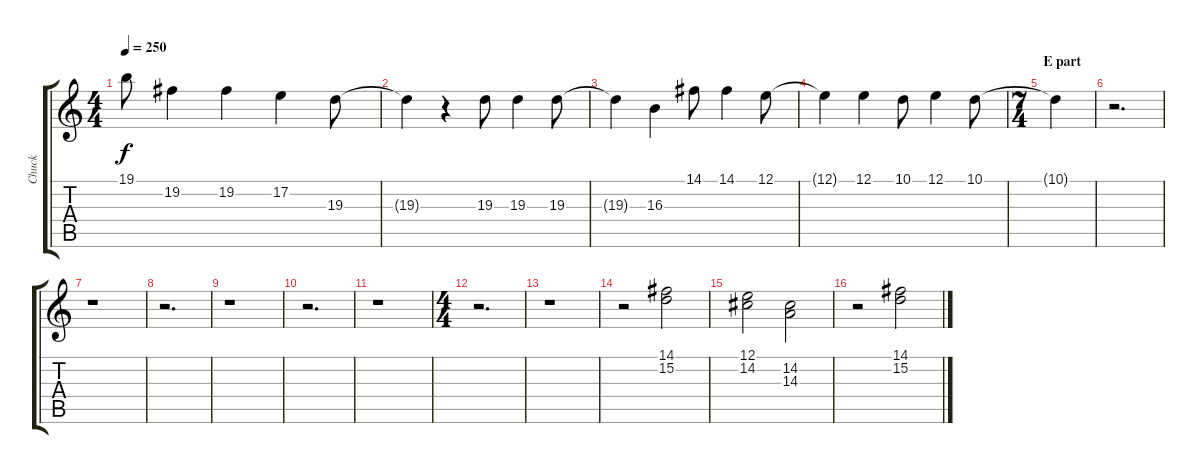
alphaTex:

\track ("Chuck" "Chuck") {instrument lead6voice}
\staff {score tabs}
\tuning (E4 B3 G3 D3 A2 E2) {hide}
\ts (4 4)
\tempo 250
\clef g2
\ks c
19.1.8{dy f} 19.2.4 19.2.4 17.2.4 19.3.8 |
19.3{t}.4 r.4 19.3.8 19.3.4 19.3.8 |
19.3{t}.4 16.3.4 14.1.8 14.1.4 12.1.8 |
12.1{t}.4 12.1.4 10.1.8 12.1.4 10.1.8 |
\ts (7 4)
\section ("" "E part")
10.1{t}.4 |
r.2{d} |
r.1 |
r.2{d} |
r.1 |
r.2{d} |
r.1 |
\ts (4 4)
r.2{d} |
r.1 |
r.2 (14.1 15.2).2 |
(12.1 14.2).2 (14.2 14.3).2 |
r.2 (14.1 15.2).2
